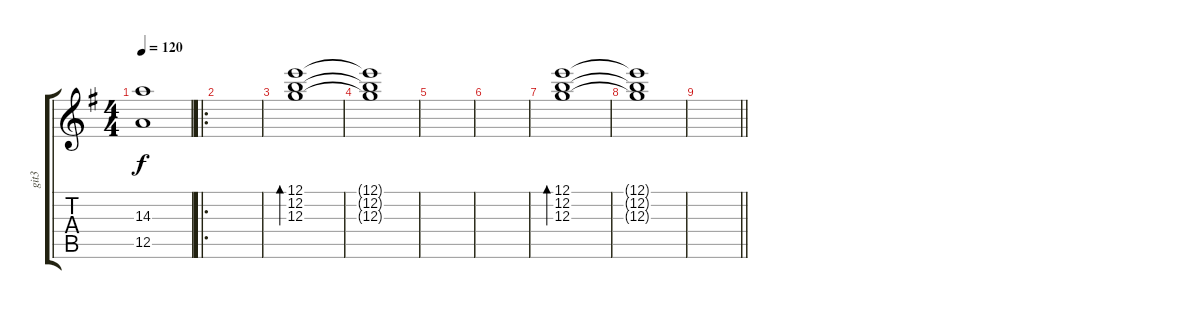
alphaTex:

\track ("git3" "git3") {instrument distortionguitar}
\staff {score tabs}
\tuning (E4 B3 G3 D3 A2 E2) {hide}
\ts (4 4)
\tempo 120
\clef g2
\ks eminor
(14.3{t} 12.5{t}).1{dy f} |
\ro
|
(12.1 12.2 12.3).1{bd 240} |
(12.1{t} 12.2{t} 12.3{t}).1 |
|
|
(12.1 12.2 12.3).1{bd 240} |
(12.1{t} 12.2{t} 12.3{t}).1 |
\barLineRight lightlight
